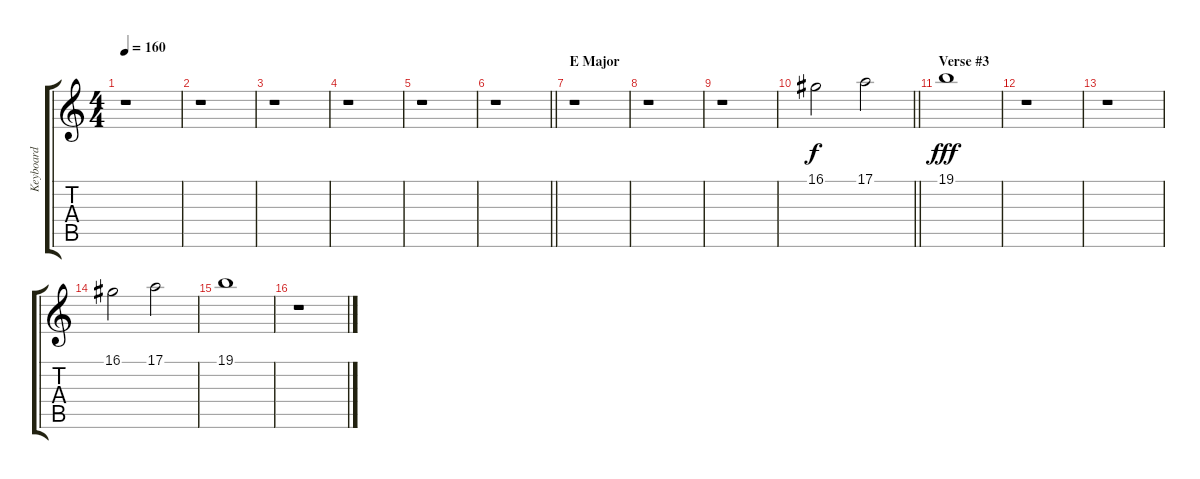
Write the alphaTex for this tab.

\track ("Keyboard" "Keyboard") {instrument electricpiano2}
\staff {score tabs}
\tuning (E4 B3 G3 D3 A2 E2) {hide}
\ts (4 4)
\tempo 160
\clef g2
\ks c
r.1{dy f} |
r.1 |
r.1 |
r.1 |
r.1 |
\barLineRight lightlight
r.1 |
\section ("" "E Major")
r.1 |
r.1 |
r.1 |
\barLineRight lightlight
16.1.2 17.1.2 |
\section ("" "Verse #3")
19.1.1{dy fff} |
r.1 |
r.1 |
16.1.2 17.1.2 |
19.1.1 |
r.1
